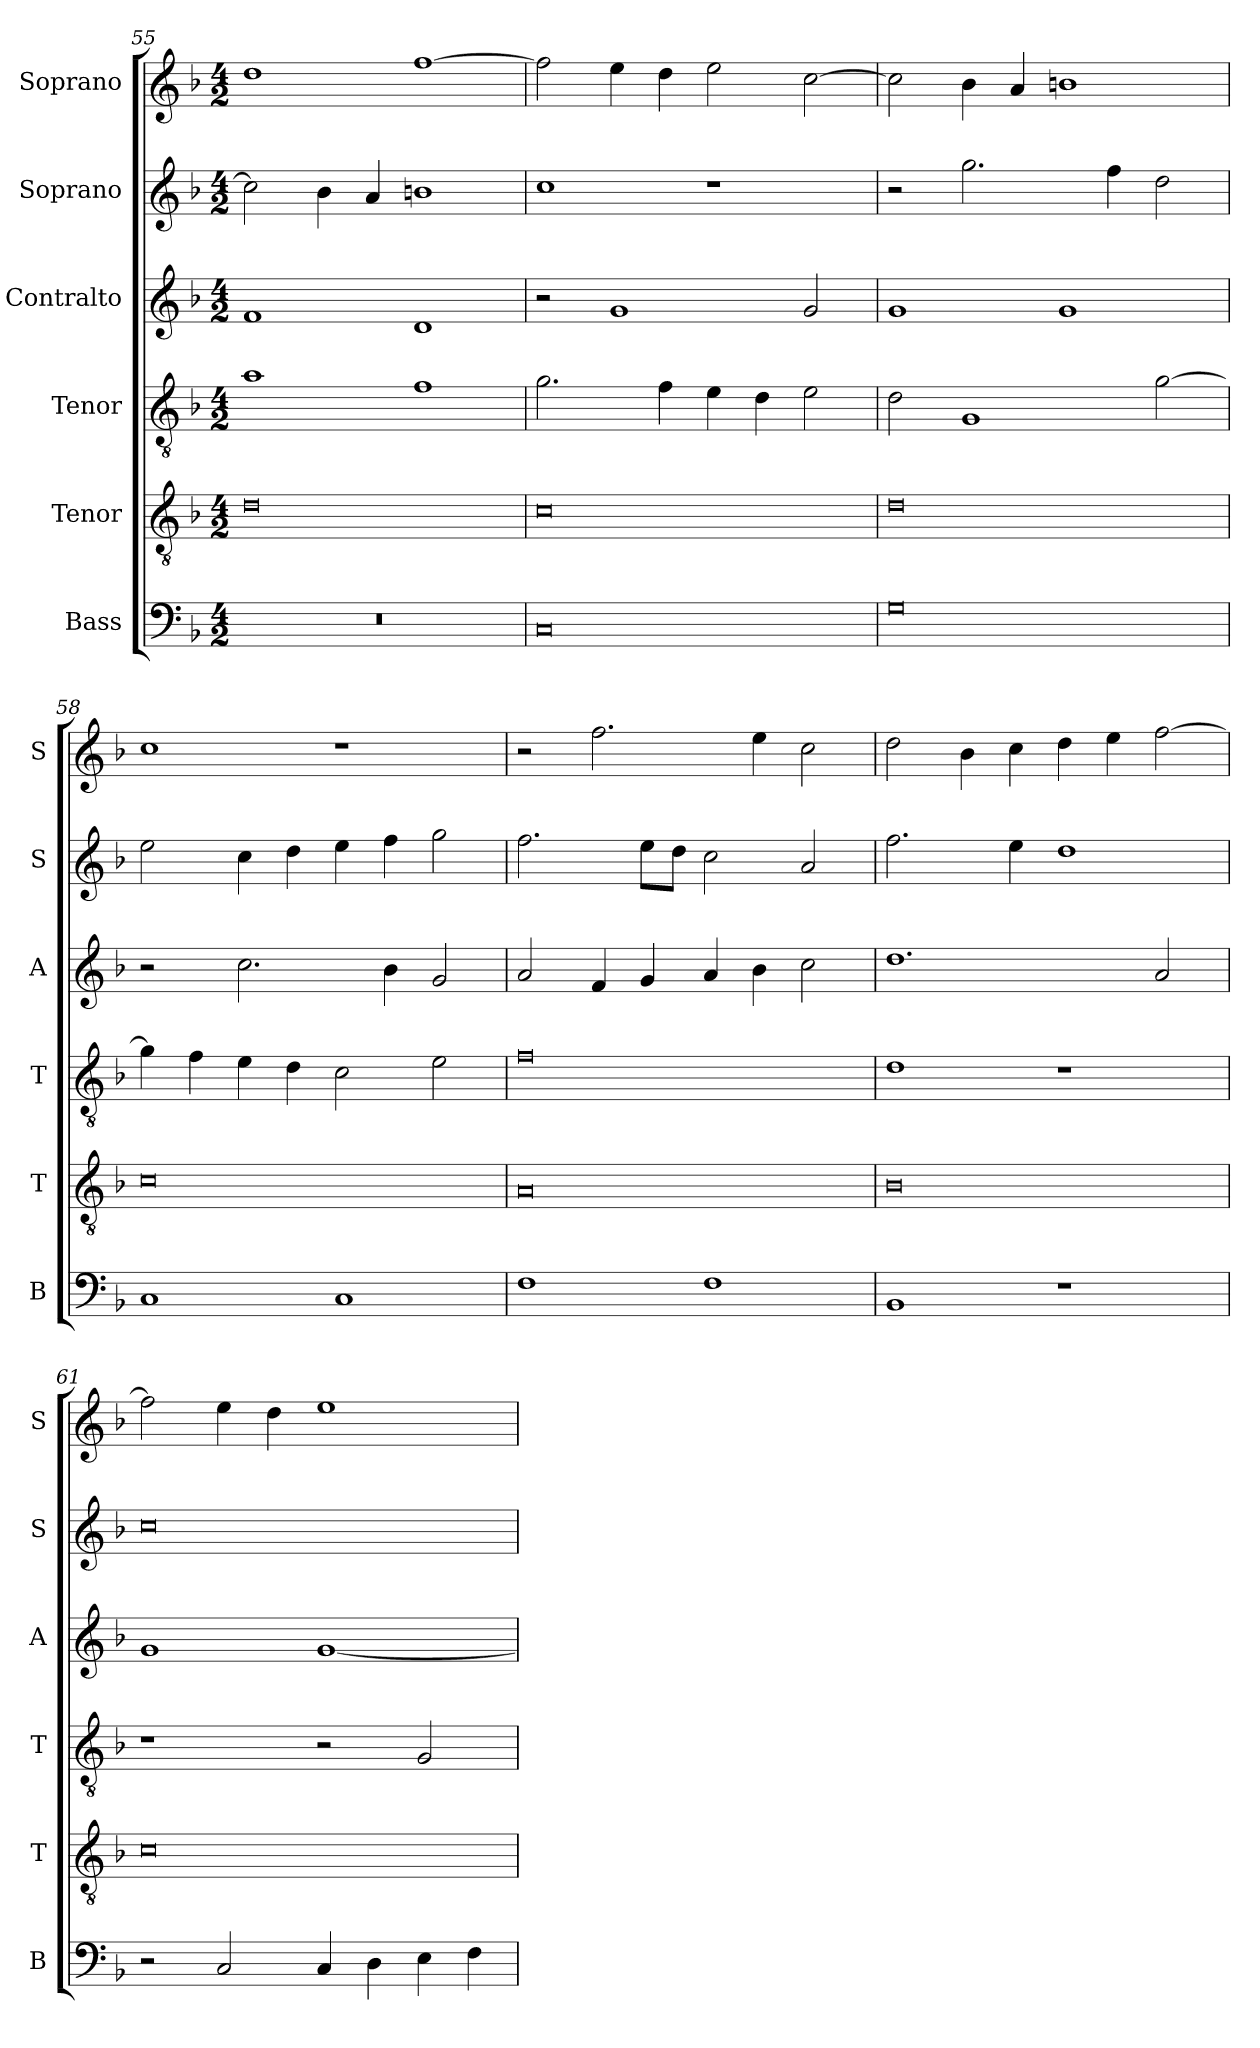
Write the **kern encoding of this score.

**kern	**kern	**kern	**kern	**kern	**kern
*part6	*part5	*part4	*part3	*part2	*part1
*staff6	*staff5	*staff4	*staff3	*staff2	*staff1
*I"Bass	*I"Tenor	*I"Tenor	*I"Contralto	*I"Soprano	*I"Soprano
*I'B	*I'T	*I'T	*I'A	*I'S	*I'S
*clefF4	*clefGv2	*clefGv2	*clefG2	*clefG2	*clefG2
*k[b-]	*k[b-]	*k[b-]	*k[b-]	*k[b-]	*k[b-]
*M4/2	*M4/2	*M4/2	*M4/2	*M4/2	*M4/2
=55	=55	=55	=55	=55	=55
0r	0d	1a	1f	2cc]	1dd
.	.	.	.	4b-	.
.	.	.	.	4a	.
.	.	1f	1d	1bn	[1ff
=56	=56	=56	=56	=56	=56
0C	0c	2.g	2r	1cc	2ff]
.	.	.	1g	.	4ee
.	.	4f	.	.	4dd
.	.	4e	.	1r	2ee
.	.	4d	.	.	.
.	.	2e	2g	.	[2cc
=57	=57	=57	=57	=57	=57
0G	0d	2d	1g	2r	2cc]
.	.	1G	.	2.gg	4b-
.	.	.	.	.	4a
.	.	.	1g	.	1bn
.	.	.	.	4ff	.
.	.	[2g	.	2dd	.
=58	=58	=58	=58	=58	=58
1C	0c	4g]	2r	2ee	1cc
.	.	4f	.	.	.
.	.	4e	2.cc	4cc	.
.	.	4d	.	4dd	.
1C	.	2c	.	4ee	1r
.	.	.	4b-	4ff	.
.	.	2e	2g	2gg	.
=59	=59	=59	=59	=59	=59
1F	0A	0f	2a	2.ff	2r
.	.	.	4f	.	2.ff
.	.	.	4g	8ee\L	.
.	.	.	.	8dd\J	.
1F	.	.	4a	2cc	.
.	.	.	4b-	.	4ee
.	.	.	2cc	2a	2cc
=60	=60	=60	=60	=60	=60
1BB-	0B-	1d	1.dd	2.ff	2dd
.	.	.	.	.	4b-
.	.	.	.	4ee	4cc
1r	.	1r	.	1dd	4dd
.	.	.	.	.	4ee
.	.	.	2a	.	[2ff
=61	=61	=61	=61	=61	=61
2r	0c	1r	1g	0cc	2ff]
2C	.	.	.	.	4ee
.	.	.	.	.	4dd
4C	.	2r	[1g	.	1ee
4D	.	.	.	.	.
4E	.	2G	.	.	.
4F	.	.	.	.	.
=	=	=	=	=	=
*-	*-	*-	*-	*-	*-
